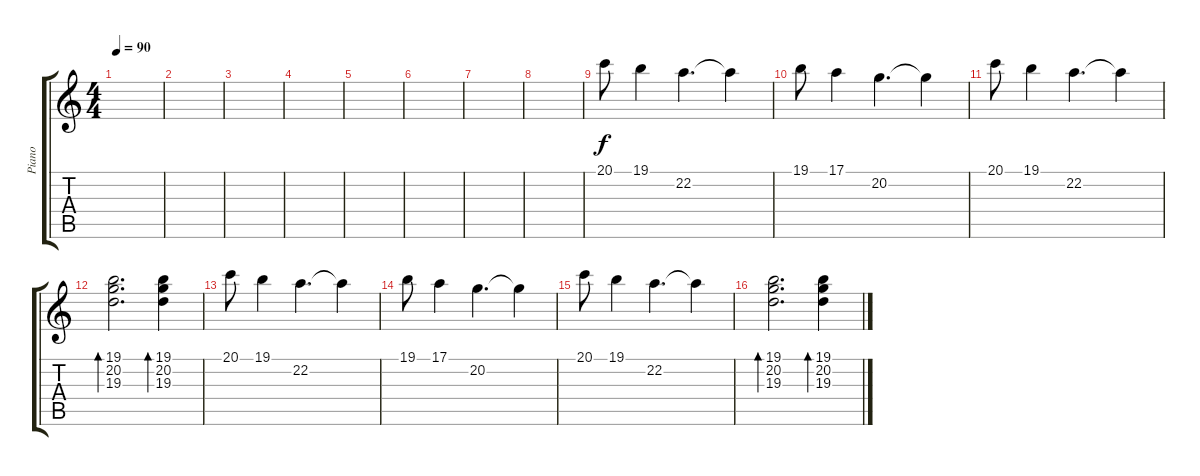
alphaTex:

\track ("Piano" "Piano") {instrument acousticgrandpiano}
\staff {score tabs}
\tuning (E4 B3 G3 D3 A2 E2) {hide}
\ts (4 4)
\tempo 90
\clef g2
\ks c
|
|
|
|
|
|
|
|
20.1.8 19.1.4 22.2.4{d} 22.2{t}.4 |
19.1.8 17.1.4 20.2.4{d} 20.2{t}.4 |
20.1.8 19.1.4 22.2.4{d} 22.2{t}.4 |
(19.1 20.2 19.3).2{d bd 120} (19.1 20.2 19.3).4{bd 120} |
20.1.8 19.1.4 22.2.4{d} 22.2{t}.4 |
19.1.8 17.1.4 20.2.4{d} 20.2{t}.4 |
20.1.8 19.1.4 22.2.4{d} 22.2{t}.4 |
(19.1 20.2 19.3).2{d bd 120} (19.1 20.2 19.3).4{bd 120}
